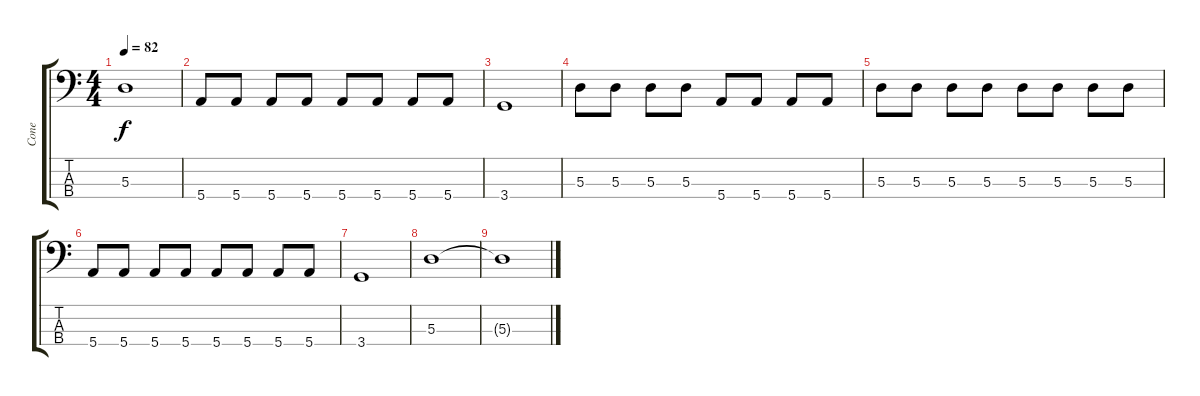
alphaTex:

\track ("Cone" "Cone") {instrument electricbassfinger}
\staff {score tabs}
\tuning (G2 D2 A1 E1) {hide}
\ts (4 4)
\tempo 82
\clef f4
\ks c
5.3.1{dy f} |
5.4.8 5.4.8 5.4.8 5.4.8 5.4.8 5.4.8 5.4.8 5.4.8 |
3.4.1 |
5.3.8 5.3.8 5.3.8 5.3.8 5.4.8 5.4.8 5.4.8 5.4.8 |
5.3.8 5.3.8 5.3.8 5.3.8 5.3.8 5.3.8 5.3.8 5.3.8 |
5.4.8 5.4.8 5.4.8 5.4.8 5.4.8 5.4.8 5.4.8 5.4.8 |
3.4.1 |
5.3.1 |
5.3{t}.1
